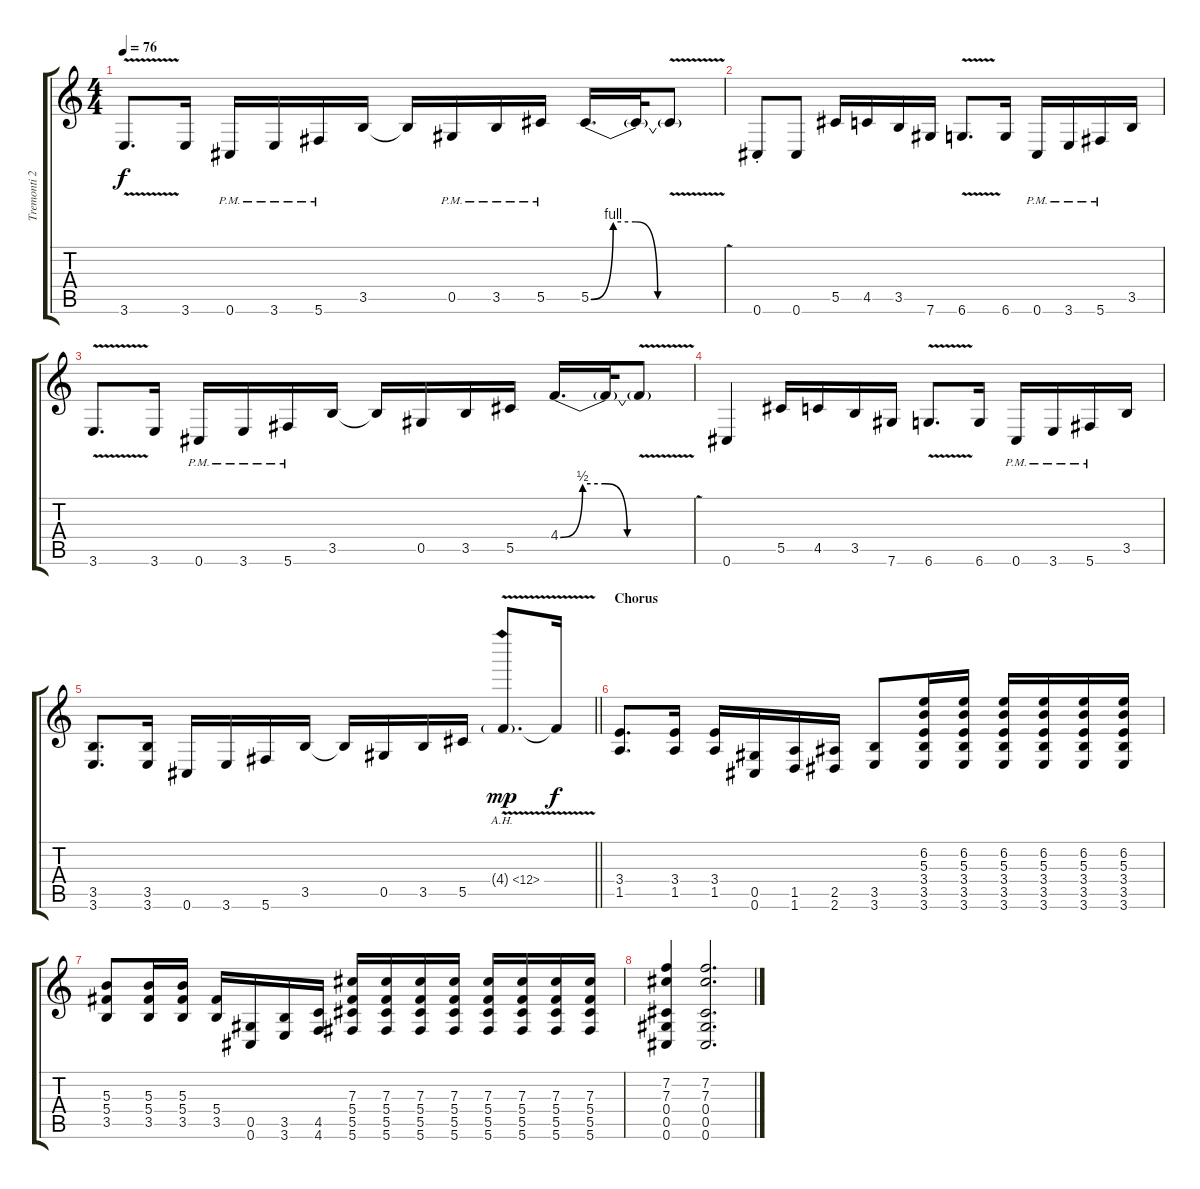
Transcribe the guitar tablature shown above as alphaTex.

\track ("Tremonti 2" "Tremonti 2") {instrument overdrivenguitar}
\staff {score tabs}
\tuning (Eb4 Bb3 Gb3 Db3 Ab2 Db2) {hide}
\ts (4 4)
\tempo 76
\clef g2
\ks c
3.6{v}.8{d dy f} 3.6.16 0.6{pm}.16 3.6{pm}.16 5.6{pm}.16 3.5.16 3.5{t}.16 0.5{pm}.16 3.5{pm}.16 5.5{pm}.16 5.5{be (custom 0 0 10 4 20 4 30 0 60 0)}.16{d} 5.5{t}.32 5.5{v t}.8 |
0.6{st}.8 0.6.8 5.5.16 4.5.16 3.5.16 7.6.16 6.6{v}.8{d} 6.6.16 0.6{pm}.16 3.6{pm}.16 5.6{pm}.16 3.5.16 |
3.6{v}.8{d} 3.6.16 0.6{pm}.16 3.6{pm}.16 5.6{pm}.16 3.5.16 3.5{t}.16 0.5.16 3.5.16 5.5.16 4.4{be (custom 0 0 10 2 20 2 30 0 60 0)}.16{d} 4.4{t}.32 4.4{v t}.8 |
0.6.4 5.5.16 4.5.16 3.5.16 7.6.16 6.6{v}.8{d} 6.6.16 0.6{pm}.16 3.6{pm}.16 5.6{pm}.16 3.5.16 |
\barLineRight lightlight
(3.5 3.6).8{d} (3.5 3.6).16 0.6.16 3.6.16 5.6.16 3.5.16 3.5{t}.16 0.5.16 3.5.16 5.5.16 4.4{ah 8 v g}.8{d dy mp} 4.4{t}.16{dy f} |
\section ("" "Chorus")
(3.4 1.5).8{d} (3.4 1.5).16 (3.4 1.5).16 (0.5 0.6).16 (1.5 1.6).16 (2.5 2.6).16 (3.5 3.6).8 (6.2 5.3 3.4 3.5 3.6).16 (6.2 5.3 3.4 3.5 3.6).16 (6.2 5.3 3.4 3.5 3.6).16 (6.2 5.3 3.4 3.5 3.6).16 (6.2 5.3 3.4 3.5 3.6).16 (6.2 5.3 3.4 3.5 3.6).16 |
(5.3 5.4 3.5).8 (5.3 5.4 3.5).16 (5.3 5.4 3.5).16 (5.4 3.5).16 (0.5 0.6).16 (3.5 3.6).16 (4.5 4.6).16 (7.3 5.4 5.5 5.6).16 (7.3 5.4 5.5 5.6).16 (7.3 5.4 5.5 5.6).16 (7.3 5.4 5.5 5.6).16 (7.3 5.4 5.5 5.6).16 (7.3 5.4 5.5 5.6).16 (7.3 5.4 5.5 5.6).16 (7.3 5.4 5.5 5.6).16 |
(7.2 7.3 0.4 0.5 0.6).4 (7.2 7.3 0.4 0.5 0.6).2{d}
